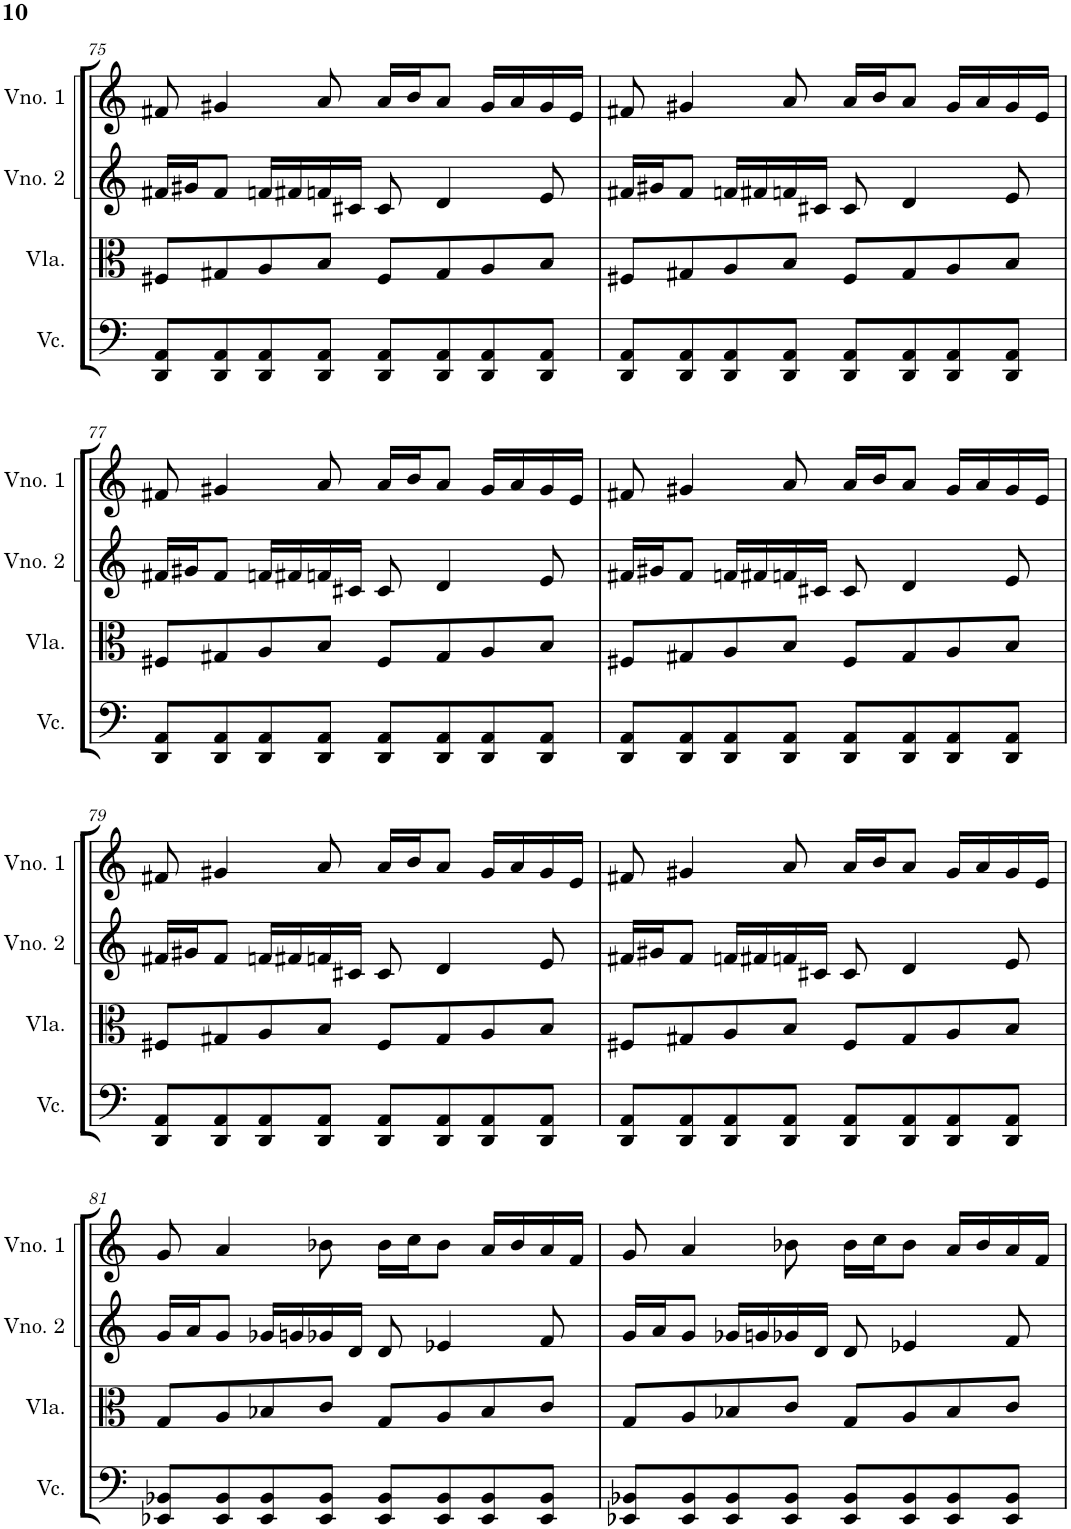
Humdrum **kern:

**kern	**kern	**kern	**kern
*part4	*part3	*part2	*part1
*staff4	*staff3	*staff2	*staff1
*I"Violoncelo	*I"Viola	*I"Violino 2	*I"Violino 1
*I'Vc.	*I'Vla.	*I'Vno. 2	*I'Vno. 1
!!LO:PB:g=z
*clefF4	*clefC3	*clefG2	*clefG2
*k[]	*k[]	*k[]	*k[]
*M4/4	*M4/4	*M4/4	*M4/4
=75	=75	=75	=75
8DD/ 8AA/L	8F#X/L	16f#X/LL	8f#X/
.	.	16g#X/J	.
8DD/ 8AA/	8G#X/	8f#/J	4g#X/
8DD/ 8AA/	8A/	16fn/LL	.
.	.	16f#X/	.
8DD/ 8AA/J	8B/J	16fn/	8a/
.	.	16c#X/JJ	.
8DD/ 8AA/L	8F#/L	8c#/	16a/LL
.	.	.	16b/J
8DD/ 8AA/	8G#/	4d/	8a/J
8DD/ 8AA/	8A/	.	16g#/LL
.	.	.	16a/
8DD/ 8AA/J	8B/J	8e/	16g#/
.	.	.	16e/JJ
=76	=76	=76	=76
8DD/ 8AA/L	8F#X/L	16f#X/LL	8f#X/
.	.	16g#X/J	.
8DD/ 8AA/	8G#X/	8f#/J	4g#X/
8DD/ 8AA/	8A/	16fn/LL	.
.	.	16f#X/	.
8DD/ 8AA/J	8B/J	16fn/	8a/
.	.	16c#X/JJ	.
8DD/ 8AA/L	8F#/L	8c#/	16a/LL
.	.	.	16b/J
8DD/ 8AA/	8G#/	4d/	8a/J
8DD/ 8AA/	8A/	.	16g#/LL
.	.	.	16a/
8DD/ 8AA/J	8B/J	8e/	16g#/
.	.	.	16e/JJ
!!LO:LB:g=z
=77	=77	=77	=77
8DD/ 8AA/L	8F#X/L	16f#X/LL	8f#X/
.	.	16g#X/J	.
8DD/ 8AA/	8G#X/	8f#/J	4g#X/
8DD/ 8AA/	8A/	16fn/LL	.
.	.	16f#X/	.
8DD/ 8AA/J	8B/J	16fn/	8a/
.	.	16c#X/JJ	.
8DD/ 8AA/L	8F#/L	8c#/	16a/LL
.	.	.	16b/J
8DD/ 8AA/	8G#/	4d/	8a/J
8DD/ 8AA/	8A/	.	16g#/LL
.	.	.	16a/
8DD/ 8AA/J	8B/J	8e/	16g#/
.	.	.	16e/JJ
=78	=78	=78	=78
8DD/ 8AA/L	8F#X/L	16f#X/LL	8f#X/
.	.	16g#X/J	.
8DD/ 8AA/	8G#X/	8f#/J	4g#X/
8DD/ 8AA/	8A/	16fn/LL	.
.	.	16f#X/	.
8DD/ 8AA/J	8B/J	16fn/	8a/
.	.	16c#X/JJ	.
8DD/ 8AA/L	8F#/L	8c#/	16a/LL
.	.	.	16b/J
8DD/ 8AA/	8G#/	4d/	8a/J
8DD/ 8AA/	8A/	.	16g#/LL
.	.	.	16a/
8DD/ 8AA/J	8B/J	8e/	16g#/
.	.	.	16e/JJ
!!LO:LB:g=z
=79	=79	=79	=79
8DD/ 8AA/L	8F#X/L	16f#X/LL	8f#X/
.	.	16g#X/J	.
8DD/ 8AA/	8G#X/	8f#/J	4g#X/
8DD/ 8AA/	8A/	16fn/LL	.
.	.	16f#X/	.
8DD/ 8AA/J	8B/J	16fn/	8a/
.	.	16c#X/JJ	.
8DD/ 8AA/L	8F#/L	8c#/	16a/LL
.	.	.	16b/J
8DD/ 8AA/	8G#/	4d/	8a/J
8DD/ 8AA/	8A/	.	16g#/LL
.	.	.	16a/
8DD/ 8AA/J	8B/J	8e/	16g#/
.	.	.	16e/JJ
=80	=80	=80	=80
8DD/ 8AA/L	8F#X/L	16f#X/LL	8f#X/
.	.	16g#X/J	.
8DD/ 8AA/	8G#X/	8f#/J	4g#X/
8DD/ 8AA/	8A/	16fn/LL	.
.	.	16f#X/	.
8DD/ 8AA/J	8B/J	16fn/	8a/
.	.	16c#X/JJ	.
8DD/ 8AA/L	8F#/L	8c#/	16a/LL
.	.	.	16b/J
8DD/ 8AA/	8G#/	4d/	8a/J
8DD/ 8AA/	8A/	.	16g#/LL
.	.	.	16a/
8DD/ 8AA/J	8B/J	8e/	16g#/
.	.	.	16e/JJ
!!LO:LB:g=z
=81	=81	=81	=81
8EE-X/ 8BB-X/L	8G/L	16g/LL	8g/
.	.	16a/J	.
8EE-/ 8BB-/	8A/	8g/J	4a/
8EE-/ 8BB-/	8B-X/	16g-X/LL	.
.	.	16gn/	.
8EE-/ 8BB-/J	8c/J	16g-X/	8b-X\
.	.	16d/JJ	.
8EE-/ 8BB-/L	8G/L	8d/	16b-\LL
.	.	.	16cc\J
8EE-/ 8BB-/	8A/	4e-X/	8b-\J
8EE-/ 8BB-/	8B-/	.	16a/LL
.	.	.	16b-/
8EE-/ 8BB-/J	8c/J	8f/	16a/
.	.	.	16f/JJ
=82	=82	=82	=82
8EE-X/ 8BB-X/L	8G/L	16g/LL	8g/
.	.	16a/J	.
8EE-/ 8BB-/	8A/	8g/J	4a/
8EE-/ 8BB-/	8B-X/	16g-X/LL	.
.	.	16gn/	.
8EE-/ 8BB-/J	8c/J	16g-X/	8b-X\
.	.	16d/JJ	.
8EE-/ 8BB-/L	8G/L	8d/	16b-\LL
.	.	.	16cc\J
8EE-/ 8BB-/	8A/	4e-X/	8b-\J
8EE-/ 8BB-/	8B-/	.	16a/LL
.	.	.	16b-/
8EE-/ 8BB-/J	8c/J	8f/	16a/
.	.	.	16f/JJ
=	=	=	=
*-	*-	*-	*-
